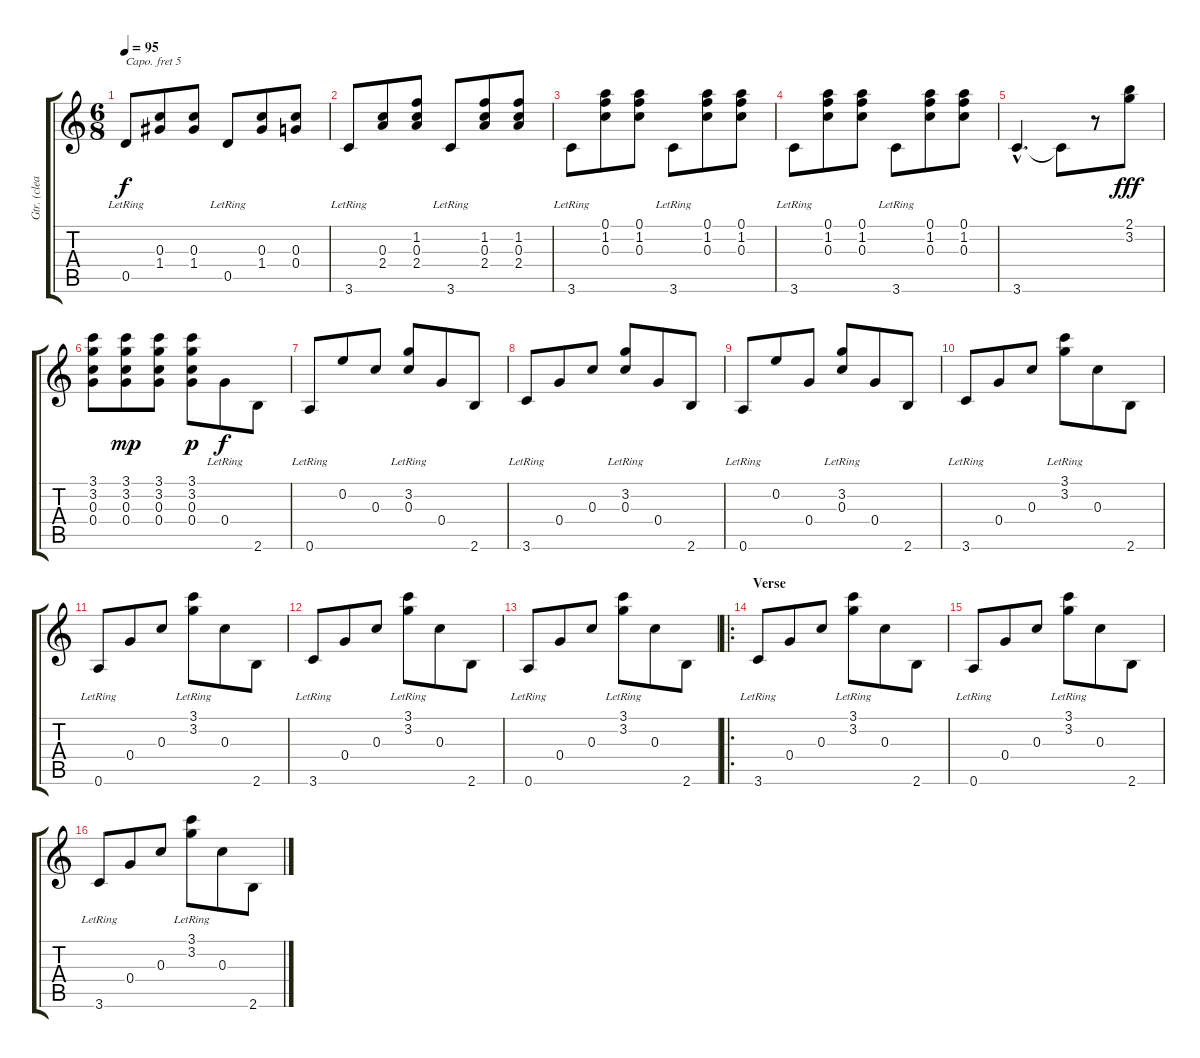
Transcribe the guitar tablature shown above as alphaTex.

\track ("Gtr. (clean + reverb)" "Gtr. (clea") {instrument electricguitarjazz}
\staff {score tabs}
\capo 5
\tuning (E4 B3 G3 D3 A2 E2) {hide}
\ts (6 8)
\tempo 95
\clef g2
\ks c
0.5{lr}.8{dy f} (0.3 1.4).8 (0.3 1.4).8 0.5{lr}.8 (0.3 1.4).8 (0.3 0.4).8 |
3.6{lr}.8 (0.3 2.4).8 (1.2 0.3 2.4).8 3.6{lr}.8 (1.2 0.3 2.4).8 (1.2 0.3 2.4).8 |
3.6{lr}.8 (0.1 1.2 0.3).8 (0.1 1.2 0.3).8 3.6{lr}.8 (0.1 1.2 0.3).8 (0.1 1.2 0.3).8 |
3.6{lr}.8 (0.1 1.2 0.3).8 (0.1 1.2 0.3).8 3.6{lr}.8 (0.1 1.2 0.3).8 (0.1 1.2 0.3).8 |
3.6{hac}.4{d} 3.6{t}.8 r.8 (2.1 3.2).8{dy fff} |
(3.1 3.2 0.3 0.4).8 (3.1 3.2 0.3 0.4).8{dy mp} (3.1 3.2 0.3 0.4).8 (3.1 3.2 0.3 0.4).8{dy p} 0.4{lr}.8{dy f} 2.6.8 |
0.6{lr}.8 0.2.8 0.3.8 (3.2{lr} 0.3{lr}).8 0.4.8 2.6.8 |
3.6{lr}.8 0.4.8 0.3.8 (3.2{lr} 0.3{lr}).8 0.4.8 2.6.8 |
0.6{lr}.8 0.2.8 0.4.8 (3.2{lr} 0.3{lr}).8 0.4.8 2.6.8 |
3.6{lr}.8 0.4.8 0.3.8 (3.1{lr} 3.2{lr}).8 0.3.8 2.6.8 |
0.6{lr}.8 0.4.8 0.3.8 (3.1{lr} 3.2{lr}).8 0.3.8 2.6.8 |
3.6{lr}.8 0.4.8 0.3.8 (3.1{lr} 3.2{lr}).8 0.3.8 2.6.8 |
0.6{lr}.8 0.4.8 0.3.8 (3.1{lr} 3.2{lr}).8 0.3.8 2.6.8 |
\ro
\section ("" "Verse")
3.6{lr}.8 0.4.8 0.3.8 (3.1{lr} 3.2{lr}).8 0.3.8 2.6.8 |
0.6{lr}.8 0.4.8 0.3.8 (3.1{lr} 3.2{lr}).8 0.3.8 2.6.8 |
3.6{lr}.8 0.4.8 0.3.8 (3.1{lr} 3.2{lr}).8 0.3.8 2.6.8
